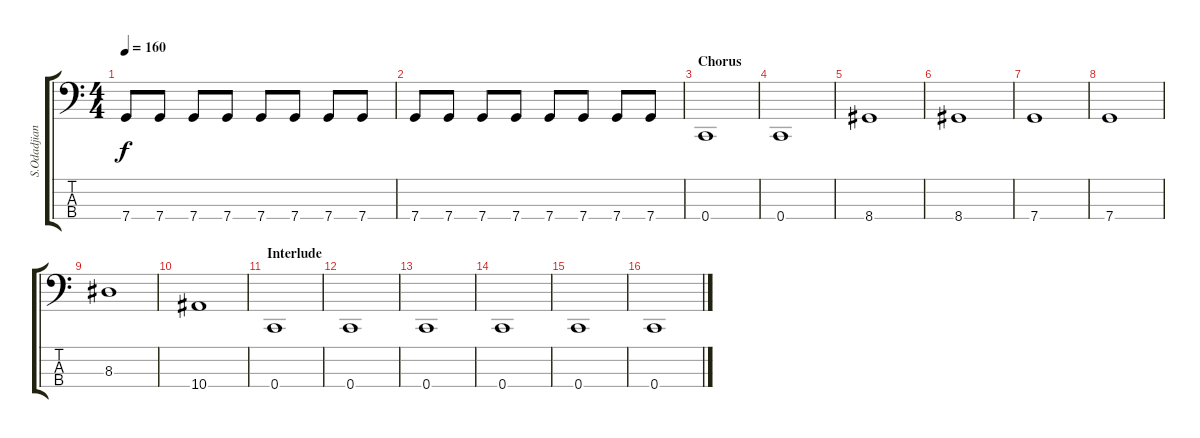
\track ("S.Odadjian" "S.Odadjian") {instrument electricbassfinger}
\staff {score tabs}
\tuning (F2 C2 G1 C1) {hide}
\ts (4 4)
\tempo 160
\clef f4
\ks c
7.4.8{dy f} 7.4.8 7.4.8 7.4.8 7.4.8 7.4.8 7.4.8 7.4.8 |
7.4.8 7.4.8 7.4.8 7.4.8 7.4.8 7.4.8 7.4.8 7.4.8 |
\section ("" "Chorus")
0.4.1 |
0.4.1 |
8.4.1 |
8.4.1 |
7.4.1 |
7.4.1 |
8.3.1 |
10.4.1 |
\section ("" "Interlude")
0.4.1 |
0.4.1 |
0.4.1 |
0.4.1 |
0.4.1 |
0.4.1
